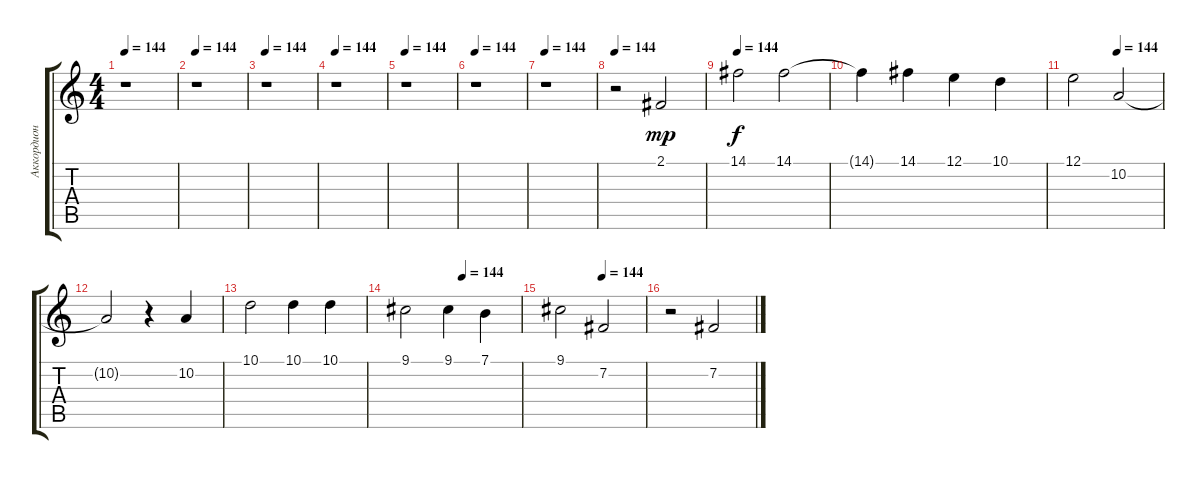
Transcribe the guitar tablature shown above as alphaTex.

\track ("Аккордион" "Аккордион") {instrument accordion}
\staff {score tabs}
\tuning (E4 B3 G3 D3 A2 E2) {hide}
\ts (4 4)
\tempo 144
\clef g2
\ks c
r.1{dy f} |
\tempo 144
r.1 |
\tempo 144
r.1 |
\tempo 144
r.1 |
\tempo 144
r.1 |
\tempo 144
r.1 |
\tempo 144
r.1 |
\tempo 144
r.2 2.1.2{dy mp} |
\tempo 144
14.1.2{dy f} 14.1.2 |
14.1{t}.4 14.1.4 12.1.4 10.1.4 |
\tempo (144 0.5)
12.1.2 10.2.2 |
10.2{t}.2 r.4 10.2.4 |
10.1.2 10.1.4 10.1.4 |
\tempo (144 0.5)
9.1.2 9.1.4 7.1.4 |
\tempo (144 0.5)
9.1.2 7.2.2 |
r.2 7.2.2
